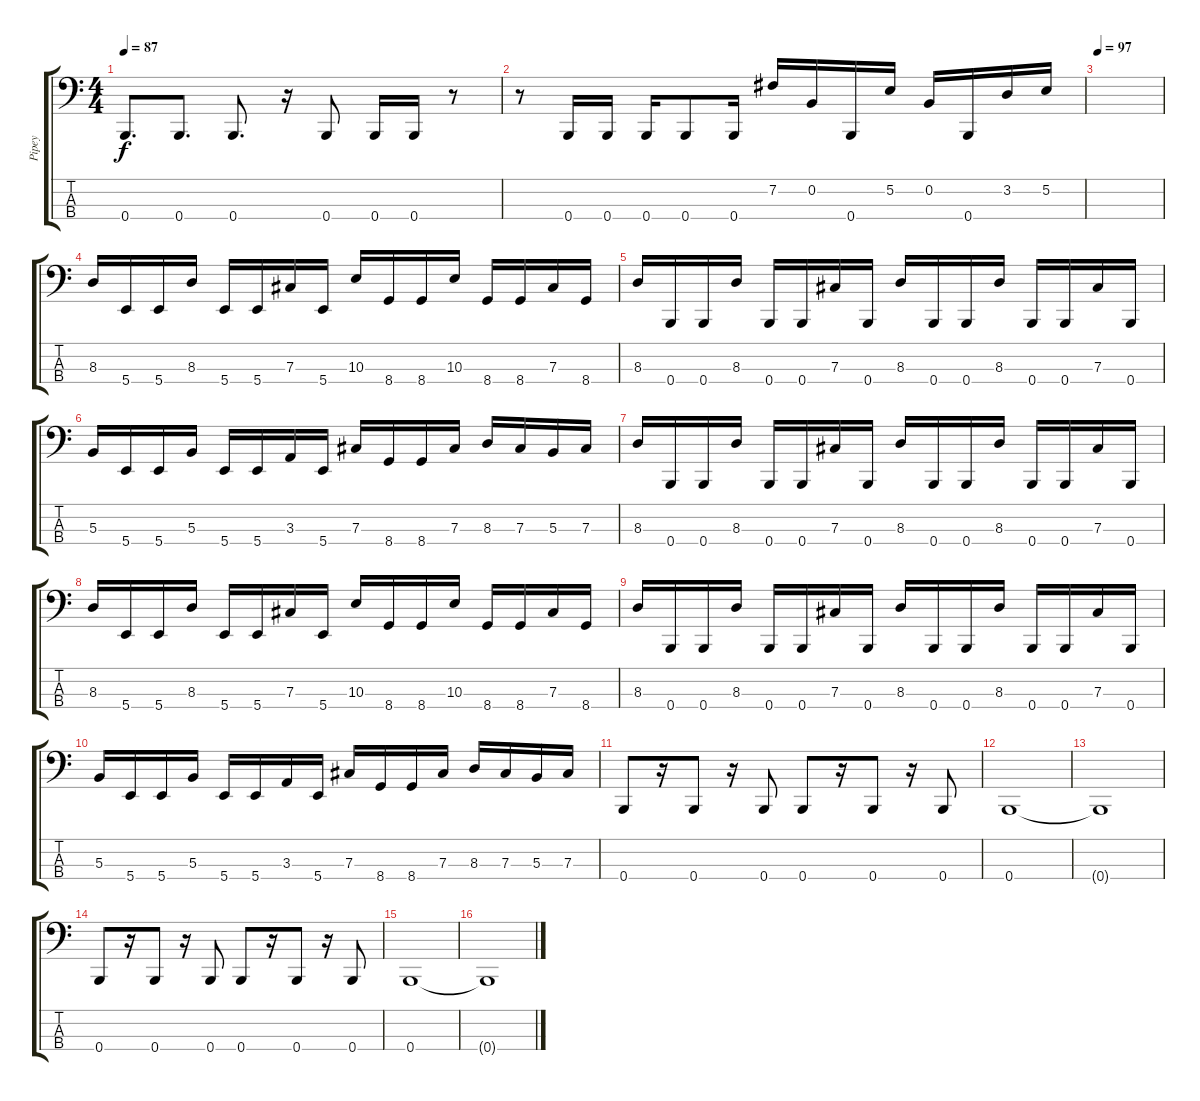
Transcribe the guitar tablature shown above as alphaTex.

\track ("Pipey" "Pipey") {instrument electricbasspick}
\staff {score tabs}
\tuning (E2 B1 Gb1 B0) {hide}
\ts (4 4)
\tempo 87
\clef f4
\ks c
0.4.8{d dy f} 0.4.8{d} 0.4.8{d} r.16 0.4.8 0.4.16 0.4.16 r.8 |
r.8 0.4.16 0.4.16 0.4.16 0.4.8 0.4.16 7.2.16 0.2.16 0.4.16 5.2.16 0.2.16 0.4.16 3.2.16 5.2.16 |
\tempo 97
|
8.3.16 5.4.16 5.4.16 8.3.16 5.4.16 5.4.16 7.3.16 5.4.16 10.3.16 8.4.16 8.4.16 10.3.16 8.4.16 8.4.16 7.3.16 8.4.16 |
8.3.16 0.4.16 0.4.16 8.3.16 0.4.16 0.4.16 7.3.16 0.4.16 8.3.16 0.4.16 0.4.16 8.3.16 0.4.16 0.4.16 7.3.16 0.4.16 |
5.3.16 5.4.16 5.4.16 5.3.16 5.4.16 5.4.16 3.3.16 5.4.16 7.3.16 8.4.16 8.4.16 7.3.16 8.3.16 7.3.16 5.3.16 7.3.16 |
8.3.16 0.4.16 0.4.16 8.3.16 0.4.16 0.4.16 7.3.16 0.4.16 8.3.16 0.4.16 0.4.16 8.3.16 0.4.16 0.4.16 7.3.16 0.4.16 |
8.3.16 5.4.16 5.4.16 8.3.16 5.4.16 5.4.16 7.3.16 5.4.16 10.3.16 8.4.16 8.4.16 10.3.16 8.4.16 8.4.16 7.3.16 8.4.16 |
8.3.16 0.4.16 0.4.16 8.3.16 0.4.16 0.4.16 7.3.16 0.4.16 8.3.16 0.4.16 0.4.16 8.3.16 0.4.16 0.4.16 7.3.16 0.4.16 |
5.3.16 5.4.16 5.4.16 5.3.16 5.4.16 5.4.16 3.3.16 5.4.16 7.3.16 8.4.16 8.4.16 7.3.16 8.3.16 7.3.16 5.3.16 7.3.16 |
0.4.8 r.16 0.4.8 r.16 0.4.8 0.4.8 r.16 0.4.8 r.16 0.4.8 |
0.4.1 |
0.4{t}.1 |
0.4.8 r.16 0.4.8 r.16 0.4.8 0.4.8 r.16 0.4.8 r.16 0.4.8 |
0.4.1 |
0.4{t}.1
